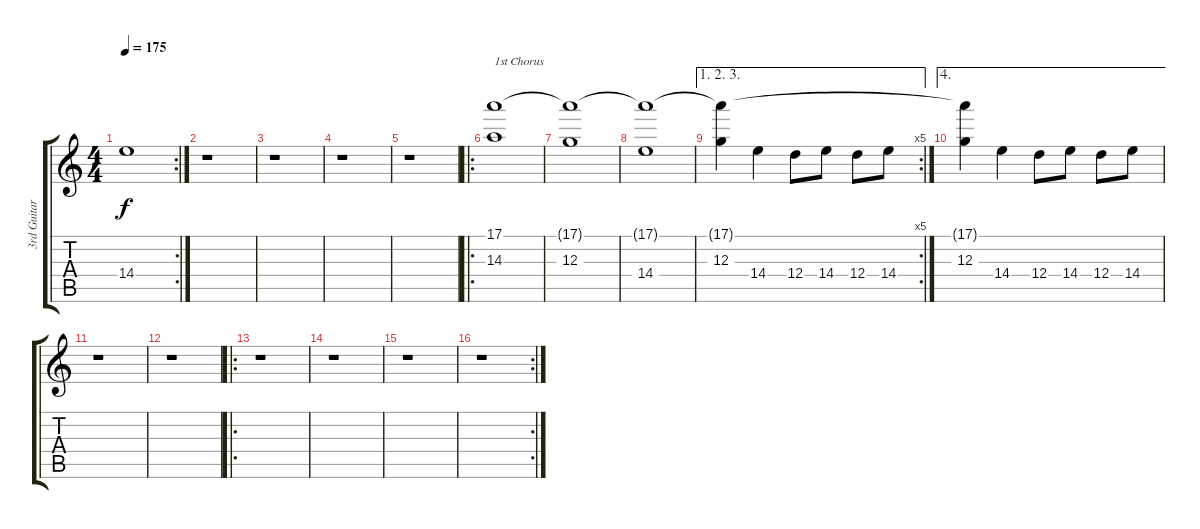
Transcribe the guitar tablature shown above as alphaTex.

\track ("3rd Guitar" "3rd Guitar") {instrument overdrivenguitar}
\staff {score tabs}
\tuning (E4 B3 G3 D3 A2 E2) {hide}
\rc 2
\ts (4 4)
\tempo 175
\clef g2
\ks c
14.4{t}.1{dy f} |
r.1 |
r.1 |
r.1 |
r.1 |
\ro
(17.1 14.3).1{txt "1st Chorus"} |
(17.1{t} 12.3).1 |
(17.1{t} 14.4).1 |
\ae (1 2 3)
\rc 5
(17.1{t} 12.3).4 14.4.4 12.4.8 14.4.8 12.4.8 14.4.8 |
\ae 4
(17.1{t} 12.3).4 14.4.4 12.4.8 14.4.8 12.4.8 14.4.8 |
r.1 |
r.1 |
\ro
r.1 |
r.1 |
r.1 |
\rc 2
r.1
